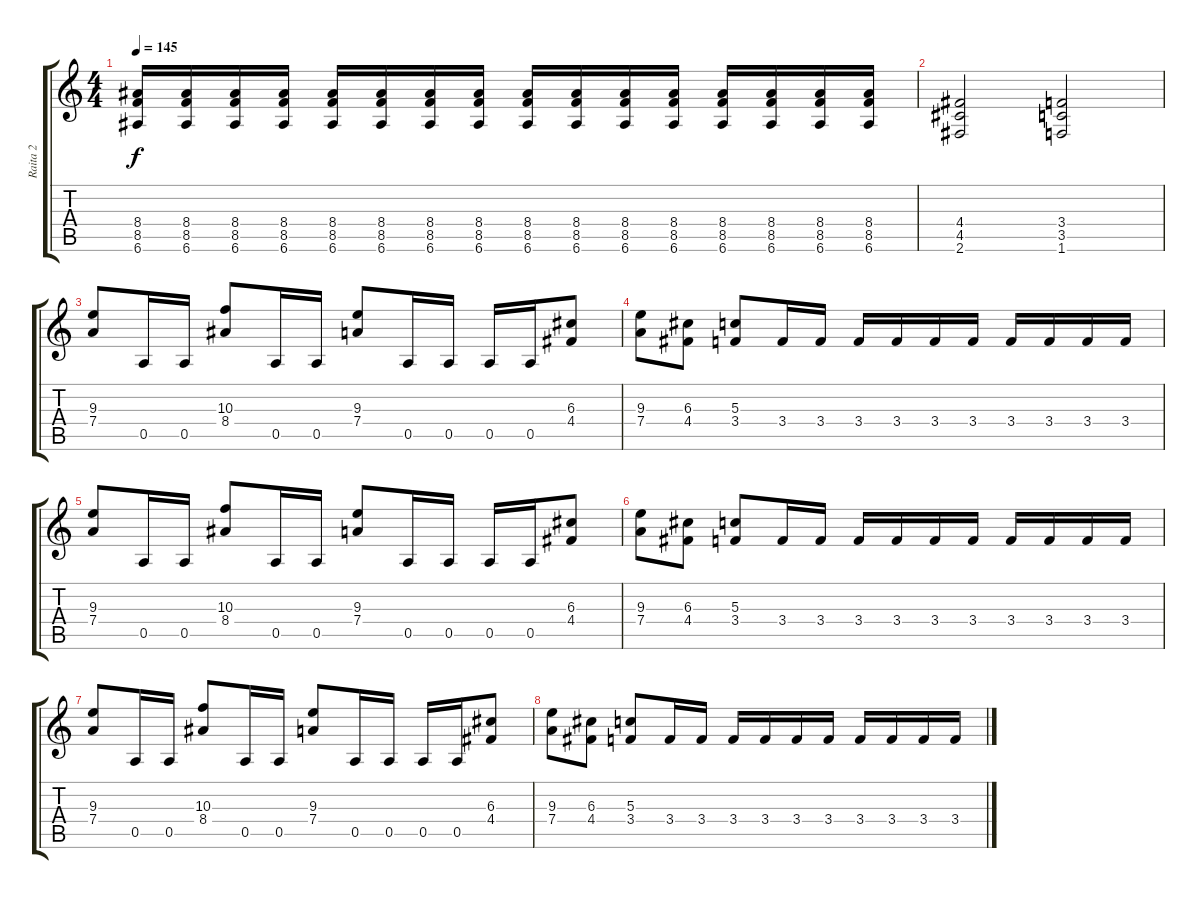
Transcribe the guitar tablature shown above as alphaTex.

\track ("Raita 2" "Raita 2") {instrument distortionguitar}
\staff {score tabs}
\tuning (E4 B3 G3 D3 A2 E2) {hide}
\ts (4 4)
\tempo 145
\clef g2
\ks c
(8.4 8.5 6.6).16{dy f} (8.4 8.5 6.6).16 (8.4 8.5 6.6).16 (8.4 8.5 6.6).16 (8.4 8.5 6.6).16 (8.4 8.5 6.6).16 (8.4 8.5 6.6).16 (8.4 8.5 6.6).16 (8.4 8.5 6.6).16 (8.4 8.5 6.6).16 (8.4 8.5 6.6).16 (8.4 8.5 6.6).16 (8.4 8.5 6.6).16 (8.4 8.5 6.6).16 (8.4 8.5 6.6).16 (8.4 8.5 6.6).16 |
(4.4 4.5 2.6).2 (3.4 3.5 1.6).2 |
(9.3 7.4).8 0.5.16 0.5.16 (10.3 8.4).8 0.5.16 0.5.16 (9.3 7.4).8 0.5.16 0.5.16 0.5.16 0.5.16 (6.3 4.4).8 |
(9.3 7.4).8 (6.3 4.4).8 (5.3 3.4).8 3.4.16 3.4.16 3.4.16 3.4.16 3.4.16 3.4.16 3.4.16 3.4.16 3.4.16 3.4.16 |
(9.3 7.4).8 0.5.16 0.5.16 (10.3 8.4).8 0.5.16 0.5.16 (9.3 7.4).8 0.5.16 0.5.16 0.5.16 0.5.16 (6.3 4.4).8 |
(9.3 7.4).8 (6.3 4.4).8 (5.3 3.4).8 3.4.16 3.4.16 3.4.16 3.4.16 3.4.16 3.4.16 3.4.16 3.4.16 3.4.16 3.4.16 |
(9.3 7.4).8 0.5.16 0.5.16 (10.3 8.4).8 0.5.16 0.5.16 (9.3 7.4).8 0.5.16 0.5.16 0.5.16 0.5.16 (6.3 4.4).8 |
(9.3 7.4).8 (6.3 4.4).8 (5.3 3.4).8 3.4.16 3.4.16 3.4.16 3.4.16 3.4.16 3.4.16 3.4.16 3.4.16 3.4.16 3.4.16
